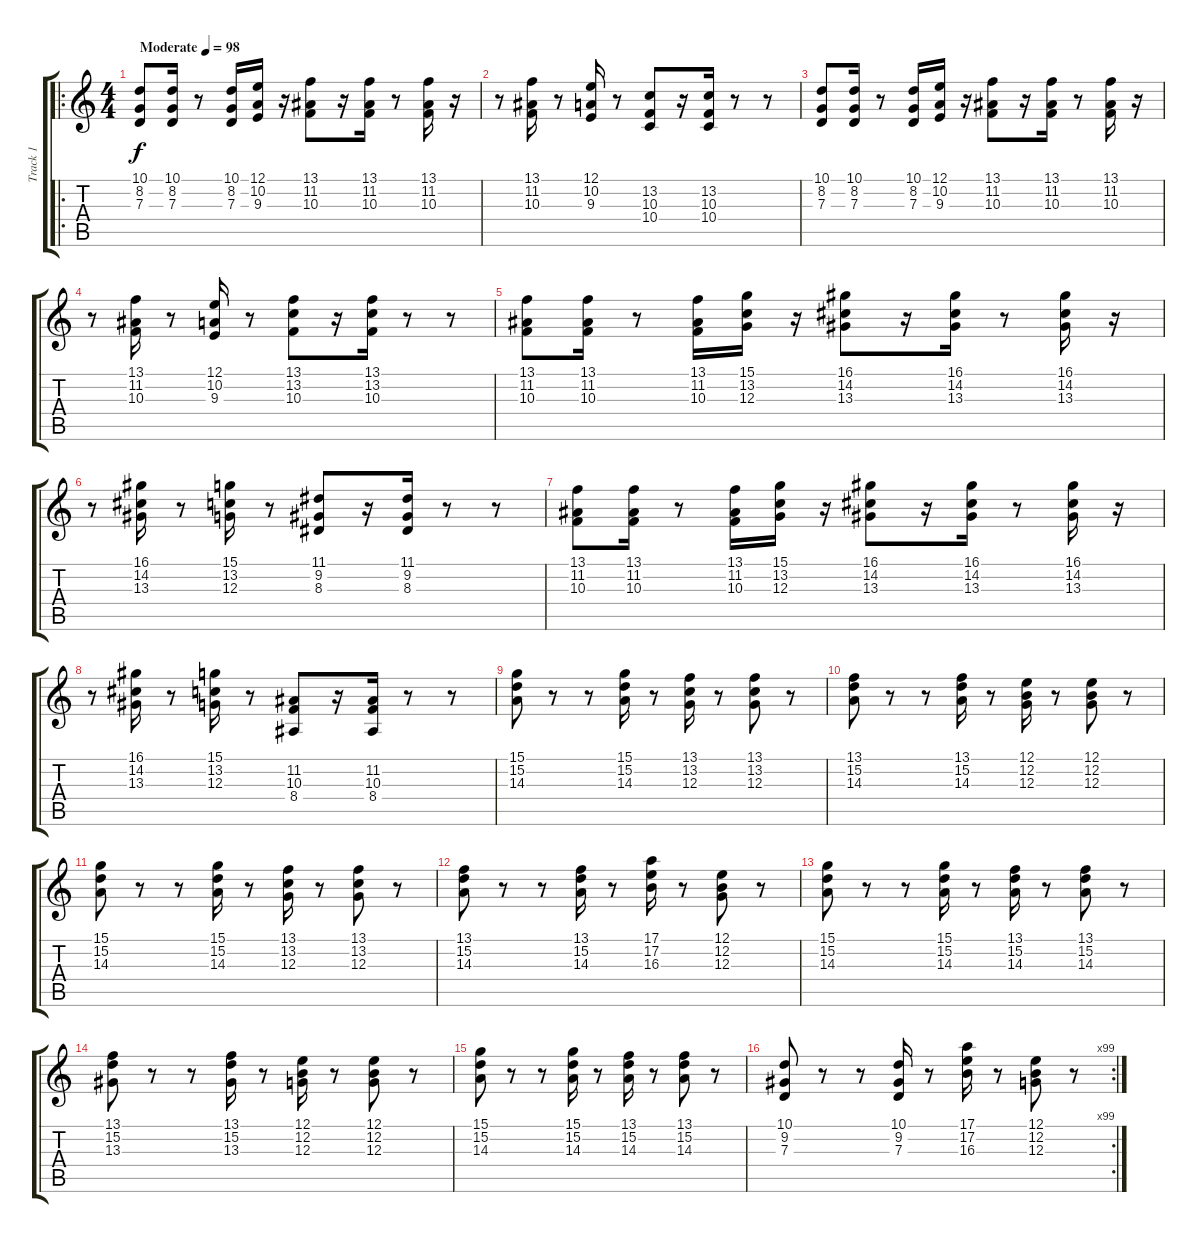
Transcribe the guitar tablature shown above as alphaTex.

\track ("Track 1" "Track 1") {instrument lead1square}
\staff {score tabs}
\tuning (E4 B3 G3 D3 A2 E2) {hide}
\ro
\ts (4 4)
\tempo (98 "Moderate")
\clef g2
\ks c
(10.1 8.2 7.3).8{dy f instrument lead1square} (10.1 8.2 7.3).16 r.8 (10.1 8.2 7.3).16 (12.1 10.2 9.3).16 r.16 (13.1 11.2 10.3).8 r.16 (13.1 11.2 10.3).16 r.8 (13.1 11.2 10.3).16 r.16 |
r.8 (13.1 11.2 10.3).16 r.8 (12.1 10.2 9.3).16 r.8 (13.2 10.3 10.4).8 r.16 (13.2 10.3 10.4).16 r.8 r.8 |
(10.1 8.2 7.3).8 (10.1 8.2 7.3).16 r.8 (10.1 8.2 7.3).16 (12.1 10.2 9.3).16 r.16 (13.1 11.2 10.3).8 r.16 (13.1 11.2 10.3).16 r.8 (13.1 11.2 10.3).16 r.16 |
r.8 (13.1 11.2 10.3).16 r.8 (12.1 10.2 9.3).16 r.8 (13.1 13.2 10.3).8 r.16 (13.1 13.2 10.3).16 r.8 r.8 |
(13.1 11.2 10.3).8 (13.1 11.2 10.3).16 r.8 (13.1 11.2 10.3).16 (15.1 13.2 12.3).16 r.16 (16.1 14.2 13.3).8 r.16 (16.1 14.2 13.3).16 r.8 (16.1 14.2 13.3).16 r.16 |
r.8 (16.1 14.2 13.3).16 r.8 (15.1 13.2 12.3).16 r.8 (11.1 9.2 8.3).8 r.16 (11.1 9.2 8.3).16 r.8 r.8 |
(13.1 11.2 10.3).8 (13.1 11.2 10.3).16 r.8 (13.1 11.2 10.3).16 (15.1 13.2 12.3).16 r.16 (16.1 14.2 13.3).8 r.16 (16.1 14.2 13.3).16 r.8 (16.1 14.2 13.3).16 r.16 |
r.8 (16.1 14.2 13.3).16 r.8 (15.1 13.2 12.3).16 r.8 (11.2 10.3 8.4).8 r.16 (11.2 10.3 8.4).16 r.8 r.8 |
(15.1 15.2 14.3).8 r.8 r.8 (15.1 15.2 14.3).16 r.8 (13.1 13.2 12.3).16 r.8 (13.1 13.2 12.3).8 r.8 |
(13.1 15.2 14.3).8 r.8 r.8 (13.1 15.2 14.3).16 r.8 (12.1 12.2 12.3).16 r.8 (12.1 12.2 12.3).8 r.8 |
(15.1 15.2 14.3).8 r.8 r.8 (15.1 15.2 14.3).16 r.8 (13.1 13.2 12.3).16 r.8 (13.1 13.2 12.3).8 r.8 |
(13.1 15.2 14.3).8 r.8 r.8 (13.1 15.2 14.3).16 r.8 (17.1 17.2 16.3).16 r.8 (12.1 12.2 12.3).8 r.8 |
(15.1 15.2 14.3).8 r.8 r.8 (15.1 15.2 14.3).16 r.8 (13.1 15.2 14.3).16 r.8 (13.1 15.2 14.3).8 r.8 |
(13.1 15.2 13.3).8 r.8 r.8 (13.1 15.2 13.3).16 r.8 (12.1 12.2 12.3).16 r.8 (12.1 12.2 12.3).8 r.8 |
(15.1 15.2 14.3).8 r.8 r.8 (15.1 15.2 14.3).16 r.8 (13.1 15.2 14.3).16 r.8 (13.1 15.2 14.3).8 r.8 |
\rc 99
(10.1 9.2 7.3).8 r.8 r.8 (10.1 9.2 7.3).16 r.8 (17.1 17.2 16.3).16 r.8 (12.1 12.2 12.3).8 r.8
